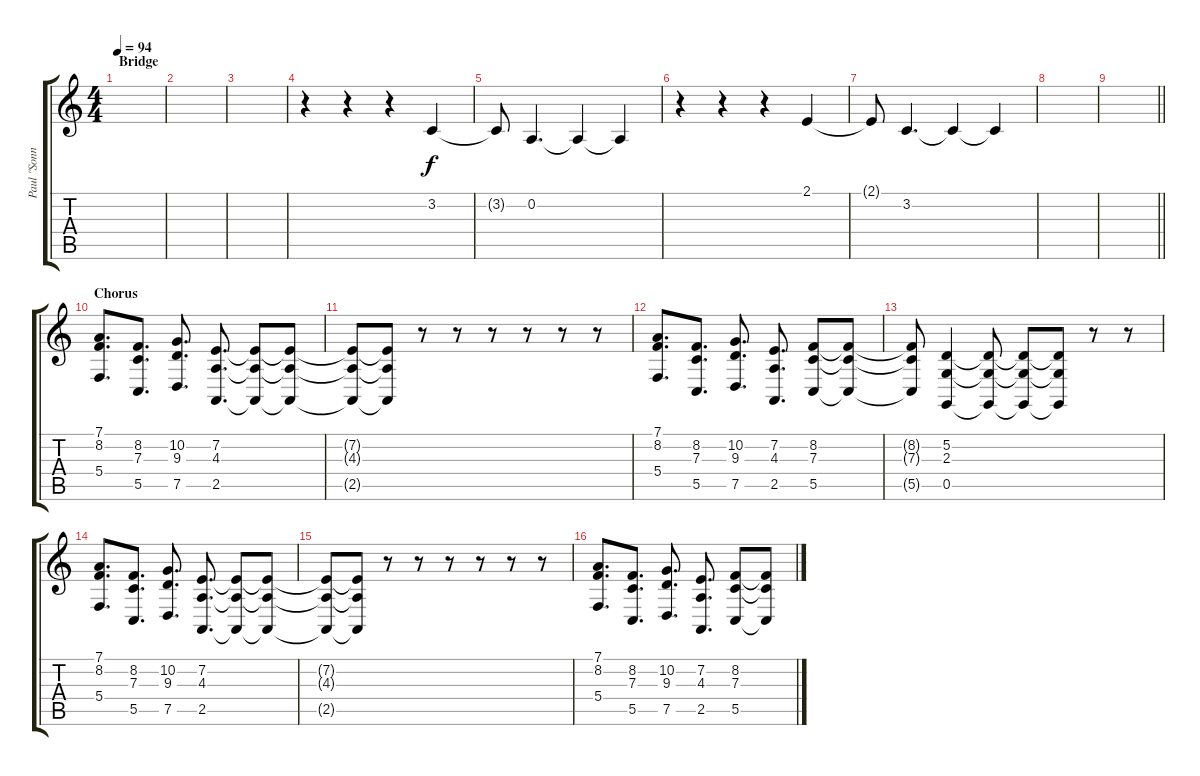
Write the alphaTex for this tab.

\track ("Paul \"Sonny\" Sandoval" "Paul \"Sonn") {instrument bassoon}
\staff {score tabs}
\tuning (D4 A3 F3 C3 G2 C2) {hide}
\ts (4 4)
\section ("" "Bridge")
\tempo 94
\clef g2
\ks c
|
|
|
r.4 r.4 r.4 3.2.4 |
3.2{t}.8 0.2.4{d} 0.2{t}.4 0.2{t}.4 |
r.4 r.4 r.4 2.1.4 |
2.1{t}.8 3.2.4{d} 3.2{t}.4 3.2{t}.4 |
|
\barLineRight lightlight
|
\section ("" "Chorus")
(7.1 8.2 5.4).8{d} (8.2 7.3 5.5).8{d} (10.2 9.3 7.5).8{d} (7.2 4.3 2.5).8{d} (7.2{t} 4.3{t} 2.5{t}).8 (7.2{t} 4.3{t} 2.5{t}).8 |
(7.2{t} 4.3{t} 2.5{t}).8 (7.2{t} 4.3{t} 2.5{t}).8 r.8 r.8 r.8 r.8 r.8 r.8 |
(7.1 8.2 5.4).8{d} (8.2 7.3 5.5).8{d} (10.2 9.3 7.5).8{d} (7.2 4.3 2.5).8{d} (8.2 7.3 5.5).8 (8.2{t} 7.3{t} 5.5{t}).8 |
(8.2{t} 7.3{t} 5.5{t}).8 (5.2 2.3 0.5).4 (5.2{t} 2.3{t} 0.5{t}).8 (5.2{t} 2.3{t} 0.5{t}).8 (5.2{t} 2.3{t} 0.5{t}).8 r.8 r.8 |
(7.1 8.2 5.4).8{d} (8.2 7.3 5.5).8{d} (10.2 9.3 7.5).8{d} (7.2 4.3 2.5).8{d} (7.2{t} 4.3{t} 2.5{t}).8 (7.2{t} 4.3{t} 2.5{t}).8 |
(7.2{t} 4.3{t} 2.5{t}).8 (7.2{t} 4.3{t} 2.5{t}).8 r.8 r.8 r.8 r.8 r.8 r.8 |
(7.1 8.2 5.4).8{d} (8.2 7.3 5.5).8{d} (10.2 9.3 7.5).8{d} (7.2 4.3 2.5).8{d} (8.2 7.3 5.5).8 (8.2{t} 7.3{t} 5.5{t}).8
